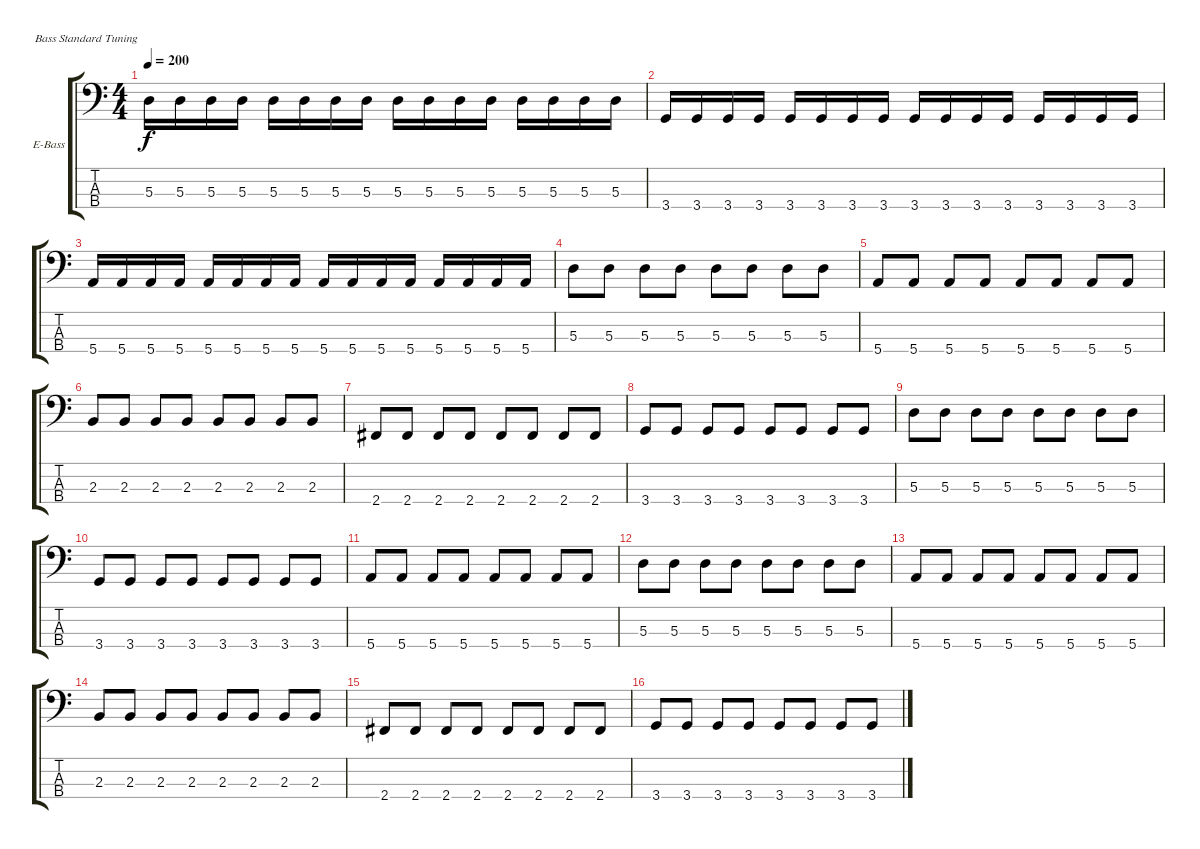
\bracketExtendMode groupsimilarinstruments
\firstSystemTrackNameOrientation horizontal
\otherSystemsTrackNameOrientation horizontal
\track ("Bass" "E-Bass") {instrument electricbassfinger}
\staff {score tabs}
\tuning (G2 D2 A1 E1)
\ts (4 4)
\tempo 200
\clef f4
\ks c
5.3.16{dy f} 5.3.16 5.3.16 5.3.16 5.3.16 5.3.16 5.3.16 5.3.16 5.3.16 5.3.16 5.3.16 5.3.16 5.3.16 5.3.16 5.3.16 5.3.16 |
3.4.16 3.4.16 3.4.16 3.4.16 3.4.16 3.4.16 3.4.16 3.4.16 3.4.16 3.4.16 3.4.16 3.4.16 3.4.16 3.4.16 3.4.16 3.4.16 |
5.4.16 5.4.16 5.4.16 5.4.16 5.4.16 5.4.16 5.4.16 5.4.16 5.4.16 5.4.16 5.4.16 5.4.16 5.4.16 5.4.16 5.4.16 5.4.16 |
5.3.8 5.3.8 5.3.8 5.3.8 5.3.8 5.3.8 5.3.8 5.3.8 |
5.4.8 5.4.8 5.4.8 5.4.8 5.4.8 5.4.8 5.4.8 5.4.8 |
2.3.8 2.3.8 2.3.8 2.3.8 2.3.8 2.3.8 2.3.8 2.3.8 |
2.4.8 2.4.8 2.4.8 2.4.8 2.4.8 2.4.8 2.4.8 2.4.8 |
3.4.8 3.4.8 3.4.8 3.4.8 3.4.8 3.4.8 3.4.8 3.4.8 |
5.3.8 5.3.8 5.3.8 5.3.8 5.3.8 5.3.8 5.3.8 5.3.8 |
3.4.8 3.4.8 3.4.8 3.4.8 3.4.8 3.4.8 3.4.8 3.4.8 |
5.4.8 5.4.8 5.4.8 5.4.8 5.4.8 5.4.8 5.4.8 5.4.8 |
5.3.8 5.3.8 5.3.8 5.3.8 5.3.8 5.3.8 5.3.8 5.3.8 |
5.4.8 5.4.8 5.4.8 5.4.8 5.4.8 5.4.8 5.4.8 5.4.8 |
2.3.8 2.3.8 2.3.8 2.3.8 2.3.8 2.3.8 2.3.8 2.3.8 |
2.4.8 2.4.8 2.4.8 2.4.8 2.4.8 2.4.8 2.4.8 2.4.8 |
3.4.8 3.4.8 3.4.8 3.4.8 3.4.8 3.4.8 3.4.8 3.4.8
